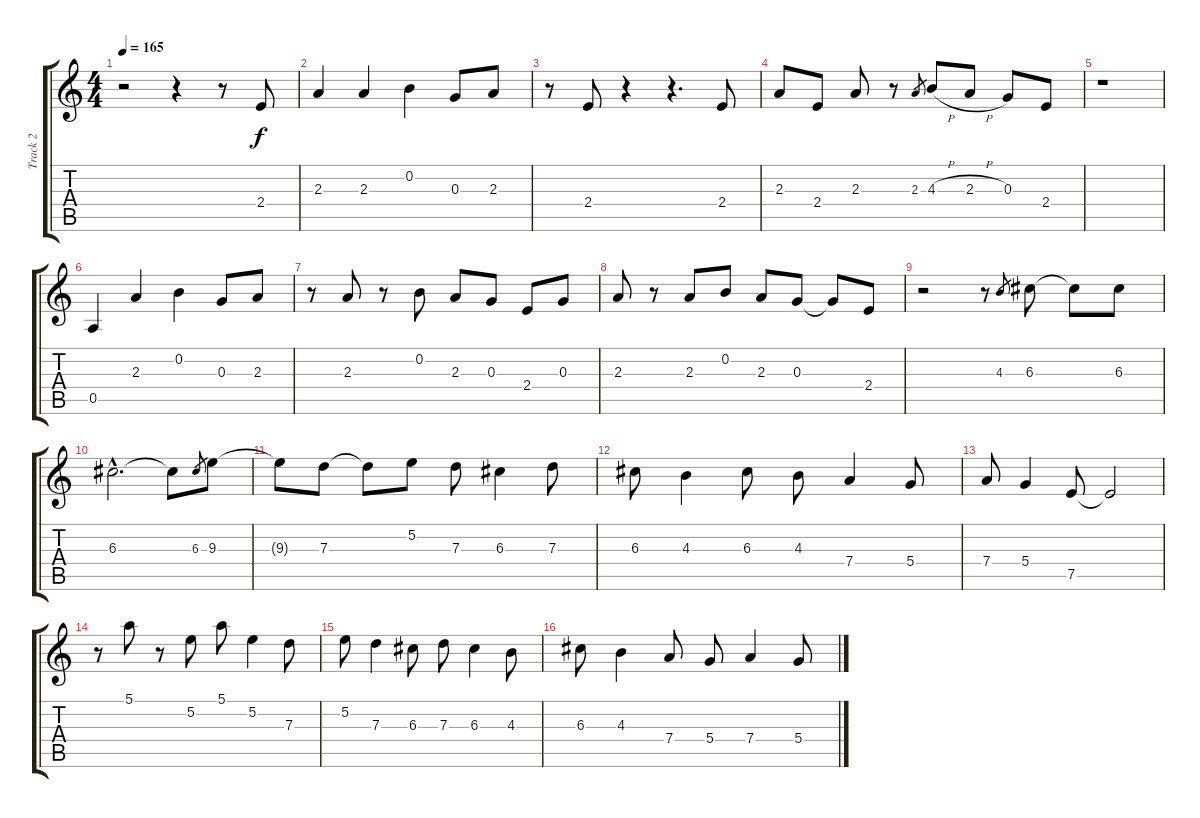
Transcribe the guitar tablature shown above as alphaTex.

\track ("Track 2" "Track 2") {instrument distortionguitar}
\staff {score tabs}
\tuning (E4 B3 G3 D3 A2 E2) {hide}
\ts (4 4)
\tempo 165
\clef g2
\ks c
r.2{dy f} r.4 r.8 2.4.8 |
2.3.4 2.3.4 0.2.4 0.3.8 2.3.8 |
r.8 2.4.8 r.4 r.4{d} 2.4.8 |
2.3.8 2.4.8 2.3.8 r.8 2.3.8{gr} 4.3{h}.8 2.3{h}.8 0.3.8 2.4.8 |
r.1 |
0.5.4 2.3.4 0.2.4 0.3.8 2.3.8 |
r.8 2.3.8 r.8 0.2.8 2.3.8 0.3.8 2.4.8 0.3.8 |
2.3.8 r.8 2.3.8 0.2.8 2.3.8 0.3.8 0.3{t}.8 2.4.8 |
r.2 r.8 4.3.8{gr} 6.3.8 6.3{t}.8 6.3.8 |
6.3{hac}.2{d} 6.3{t}.8 6.3.8{gr} 9.3.8 |
9.3{t}.8 7.3.8 7.3{t}.8 5.2.8 7.3.8 6.3.4 7.3.8 |
6.3.8 4.3.4 6.3.8 4.3.8 7.4.4 5.4.8 |
7.4.8 5.4.4 7.5.8 7.5{t}.2 |
r.8 5.1.8 r.8 5.2.8 5.1.8 5.2.4 7.3.8 |
5.2.8 7.3.4 6.3.8 7.3.8 6.3.4 4.3.8 |
6.3.8 4.3.4 7.4.8 5.4.8 7.4.4 5.4.8
